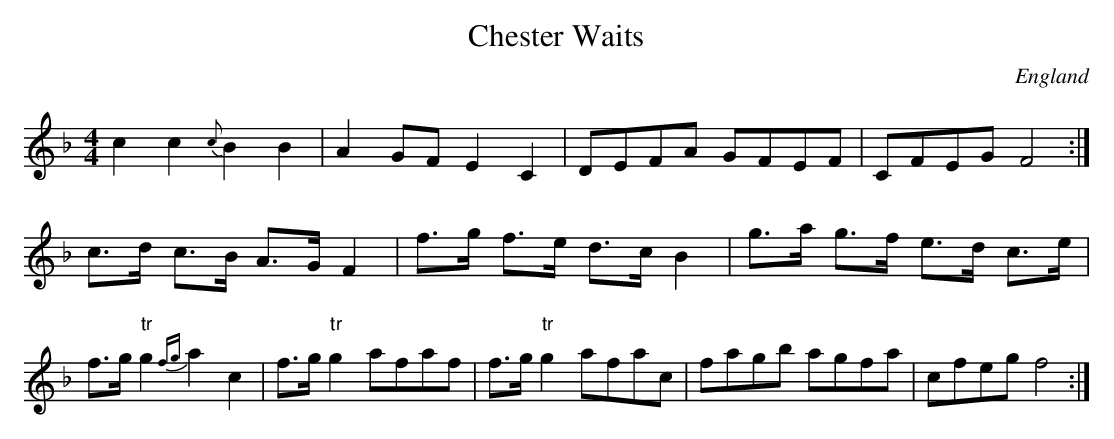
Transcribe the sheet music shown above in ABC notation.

X:1
T:Chester Waits
M:4/4
O:England
K:F
c2c2 {c}B2B2| A2GF E2C2| DEFA GFEF| CFEG F4:|\
c>d c>B A>G F2| f>g f>e d>c B2| g>a g>f e>d c>e| f>g "tr"g2 {fg}a2c2| \
f>g "tr"g2 afaf| f>g"tr"g2 afac| fagb agfa| cfeg f4:|
